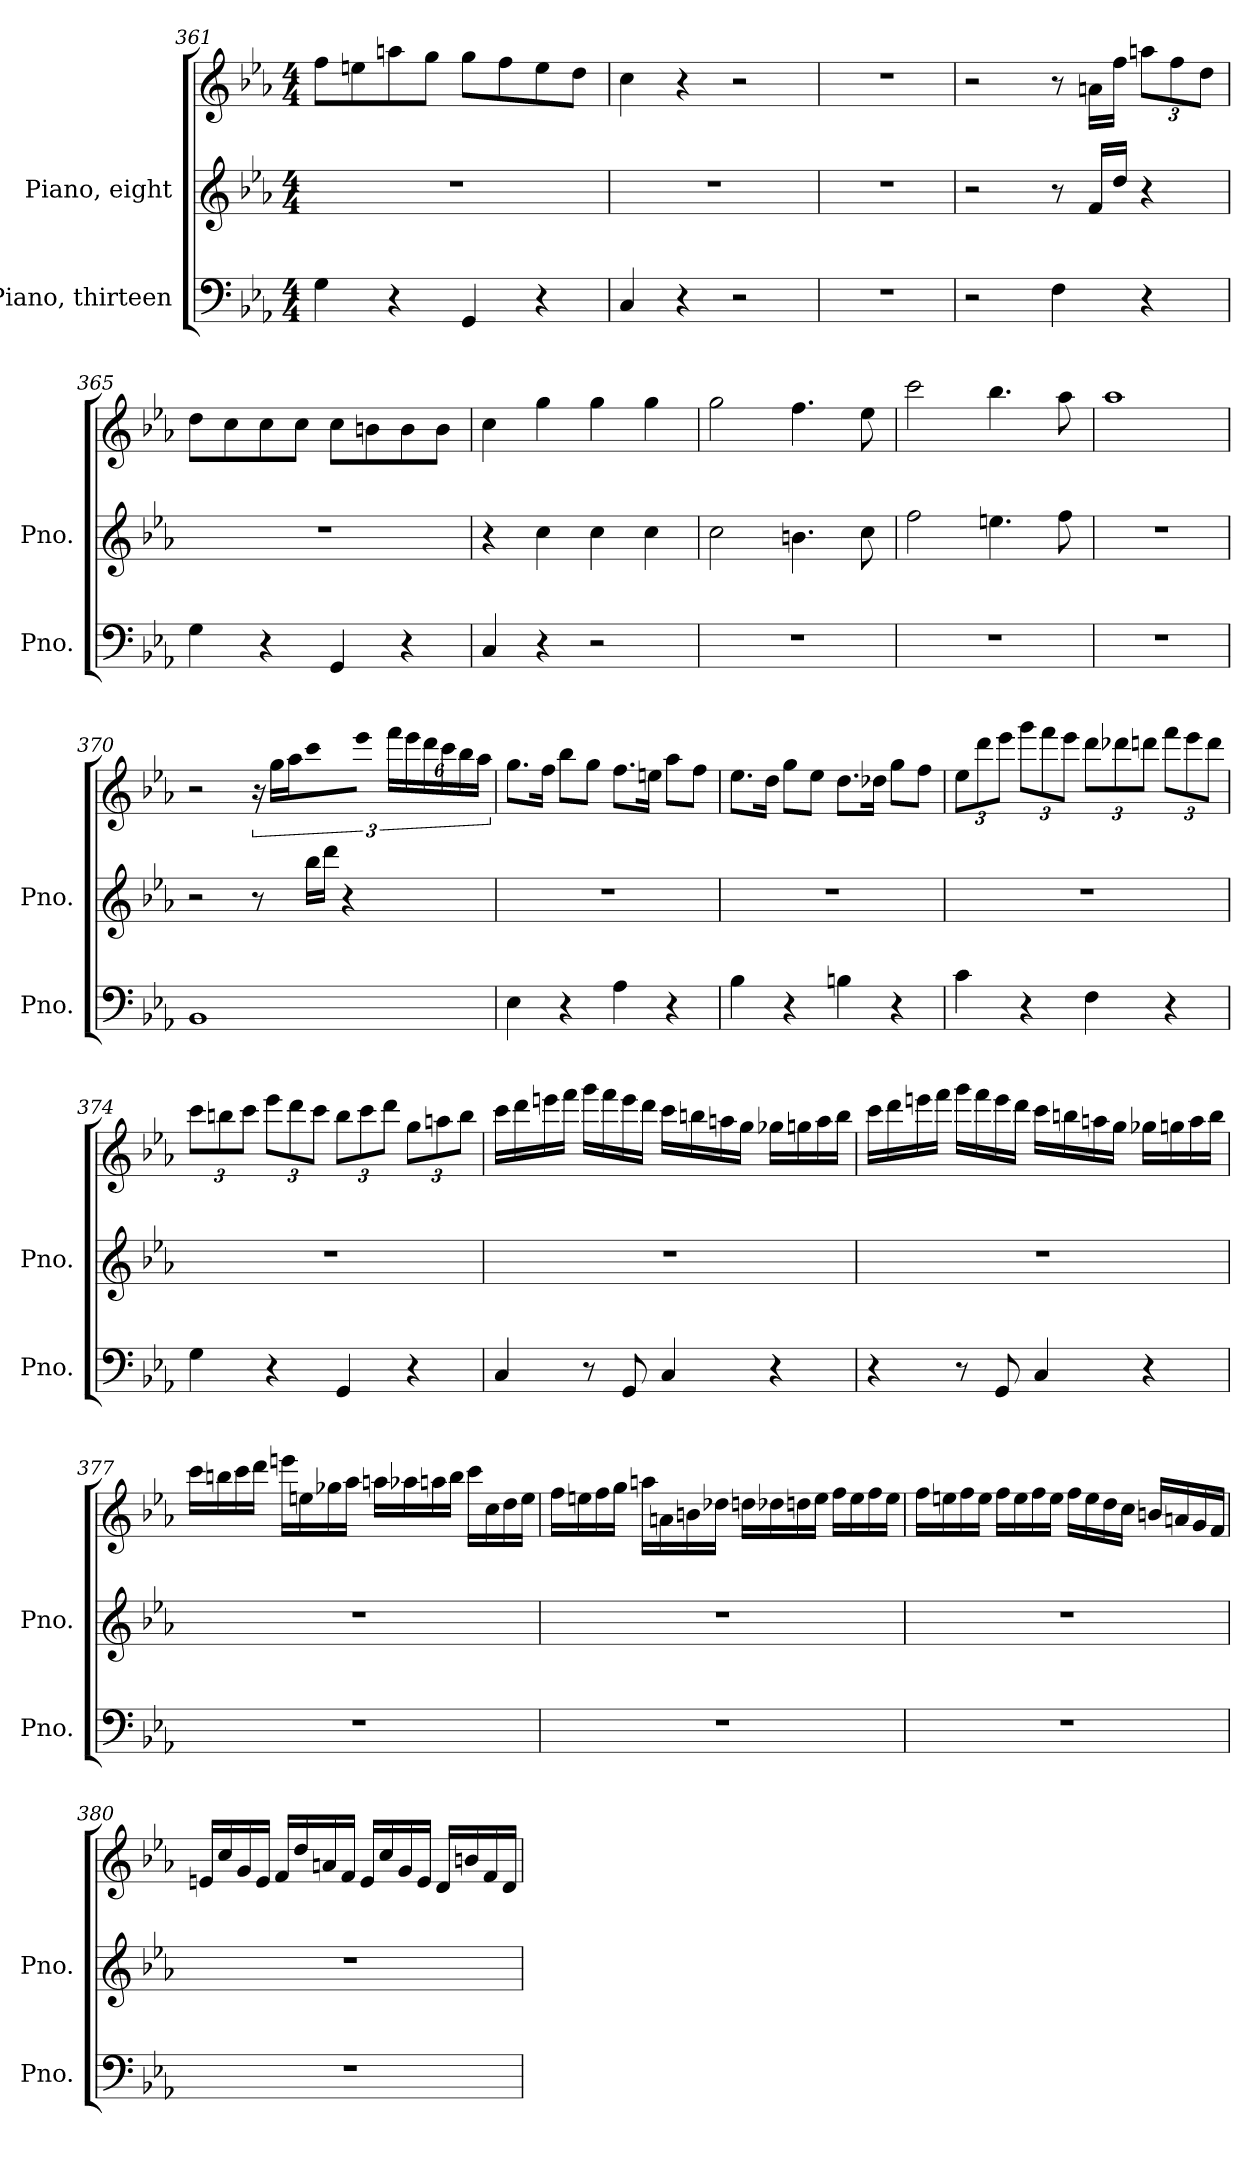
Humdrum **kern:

**kern	**kern	**kern
*part2	*part1	*part1
*staff3	*staff2	*staff1
*I"Piano, thirteen	*I"Piano, eight	*
*I'Pno.	*I'Pno.	*
!!LO:LB:g=z
*clefF4	*clefG2	*clefG2
*k[b-e-a-]	*k[b-e-a-]	*k[b-e-a-]
*M4/4	*M4/4	*M4/4
=361	=361	=361
4G\	1r	8ff\L
.	.	8een\
4r	.	8aan\
.	.	8gg\J
4GG/	.	8gg\L
.	.	8ff\
4r	.	8ee\
.	.	8dd\J
=362	=362	=362
4C/	1r	4cc\
4r	.	4r
2r	.	2r
=363	=363	=363
1r	1r	1r
=364	=364	=364
2r	2r	2r
4F\	8r	8r
.	16f/LL	16an\LL
.	16dd/JJ	16ff\JJ
*	*	*Xbrackettup
4r	4r	12aan\L
.	.	12ff\
.	.	12dd\J
=365	=365	=365
4G\	1r	8dd\L
.	.	8cc\
4r	.	8cc\
.	.	8cc\J
4GG/	.	8cc\L
.	.	8bn\
4r	.	8b\
.	.	8b\J
=366	=366	=366
4C/	4r	4cc\
4r	4cc\	4gg\
2r	4cc\	4gg\
.	4cc\	4gg\
!!LO:LB:g=z
=367	=367	=367
1r	2cc\	2gg\
.	4.bn\	4.ff\
.	8cc\	8ee-\
=368	=368	=368
1r	2ff\	2ccc\
.	4.een\	4.bb-\
.	8ff\	8aa-\
=369	=369	=369
1r	1r	1aa-
=370	=370	=370
1BB-	2r	2r
*	*	*brackettup
.	8r	24r
.	.	24gg\LL
.	.	24aa-\
.	16bb-\LL	16ccc\
.	16ddd\JJ	16eee-\JJ
*	*	*Xbrackettup
.	4r	24fff\LL
.	.	24eee-\
.	.	24ddd\
.	.	24ccc\
.	.	24bb-\
.	.	24aa-\JJ
=371	=371	=371
4E-\	1r	8.gg\L
.	.	16ff\Jk
4r	.	8bb-\L
.	.	8gg\J
4A-\	.	8.ff\L
.	.	16een\Jk
4r	.	8aa-\L
.	.	8ff\J
!!LO:PB:g=z
=372	=372	=372
4B-\	1r	8.ee-\L
.	.	16dd\Jk
4r	.	8gg\L
.	.	8ee-\J
4Bn\	.	8.dd\L
.	.	16dd-X\Jk
4r	.	8gg\L
.	.	8ff\J
=373	=373	=373
4c\	1r	12ee-\L
.	.	12ddd\
.	.	12eee-\J
4r	.	12ggg\L
.	.	12fff\
.	.	12eee-\J
4F\	.	12ddd\L
.	.	12ddd-X\
.	.	12dddn\J
4r	.	12fff\L
.	.	12eee-\
.	.	12ddd\J
!!LO:LB:g=z
=374	=374	=374
4G\	1r	12ccc\L
.	.	12bbn\
.	.	12ccc\J
4r	.	12eee-\L
.	.	12ddd\
.	.	12ccc\J
4GG/	.	12bb\L
.	.	12ccc\
.	.	12ddd\J
4r	.	12gg\L
.	.	12aan\
.	.	12bb\J
=375	=375	=375
4C/	1r	16ccc\LL
.	.	16ddd\
.	.	16eeen\
.	.	16fff\JJ
8r	.	16ggg\LL
.	.	16fff\
8GG/	.	16eee\
.	.	16ddd\JJ
4C/	.	16ccc\LL
.	.	16bbn\
.	.	16aan\
.	.	16gg\JJ
4r	.	16gg-X\LL
.	.	16ggn\
.	.	16aa\
.	.	16bb\JJ
!!LO:LB:g=z
=376	=376	=376
4r	1r	16ccc\LL
.	.	16ddd\
.	.	16eeen\
.	.	16fff\JJ
8r	.	16ggg\LL
.	.	16fff\
8GG/	.	16eee\
.	.	16ddd\JJ
4C/	.	16ccc\LL
.	.	16bbn\
.	.	16aan\
.	.	16gg\JJ
4r	.	16gg-X\LL
.	.	16ggn\
.	.	16aa\
.	.	16bb\JJ
!!LO:LB:g=z
=377	=377	=377
1r	1r	16ccc\LL
.	.	16bbn\
.	.	16ccc\
.	.	16ddd\JJ
.	.	16eeen\LL
.	.	16een\
.	.	16gg-X\
.	.	16aa-\JJ
.	.	16aan\LL
.	.	16aa-X\
.	.	16aan\
.	.	16bb\JJ
.	.	16ccc\LL
.	.	16cc\
.	.	16dd\
.	.	16ee\JJ
!!LO:PB:g=z
=378	=378	=378
1r	1r	16ff\LL
.	.	16een\
.	.	16ff\
.	.	16gg\JJ
.	.	16aan\LL
.	.	16an\
.	.	16bn\
.	.	16dd-X\JJ
.	.	16ddn\LL
.	.	16dd-X\
.	.	16ddn\
.	.	16ee\JJ
.	.	16ff\LL
.	.	16ee\
.	.	16ff\
.	.	16ee\JJ
=379	=379	=379
1r	1r	16ff\LL
.	.	16een\
.	.	16ff\
.	.	16ee\JJ
.	.	16ff\LL
.	.	16ee\
.	.	16ff\
.	.	16ee\JJ
.	.	16ff\LL
.	.	16ee\
.	.	16dd\
.	.	16cc\JJ
.	.	16bn/LL
.	.	16an/
.	.	16g/
.	.	16f/JJ
!!LO:LB:g=z
=380	=380	=380
1r	1r	16en/LL
.	.	16cc/
.	.	16g/
.	.	16e/JJ
.	.	16f/LL
.	.	16dd/
.	.	16an/
.	.	16f/JJ
.	.	16e/LL
.	.	16cc/
.	.	16g/
.	.	16e/JJ
.	.	16d/LL
.	.	16bn/
.	.	16f/
.	.	16d/JJ
=	=	=
*-	*-	*-
